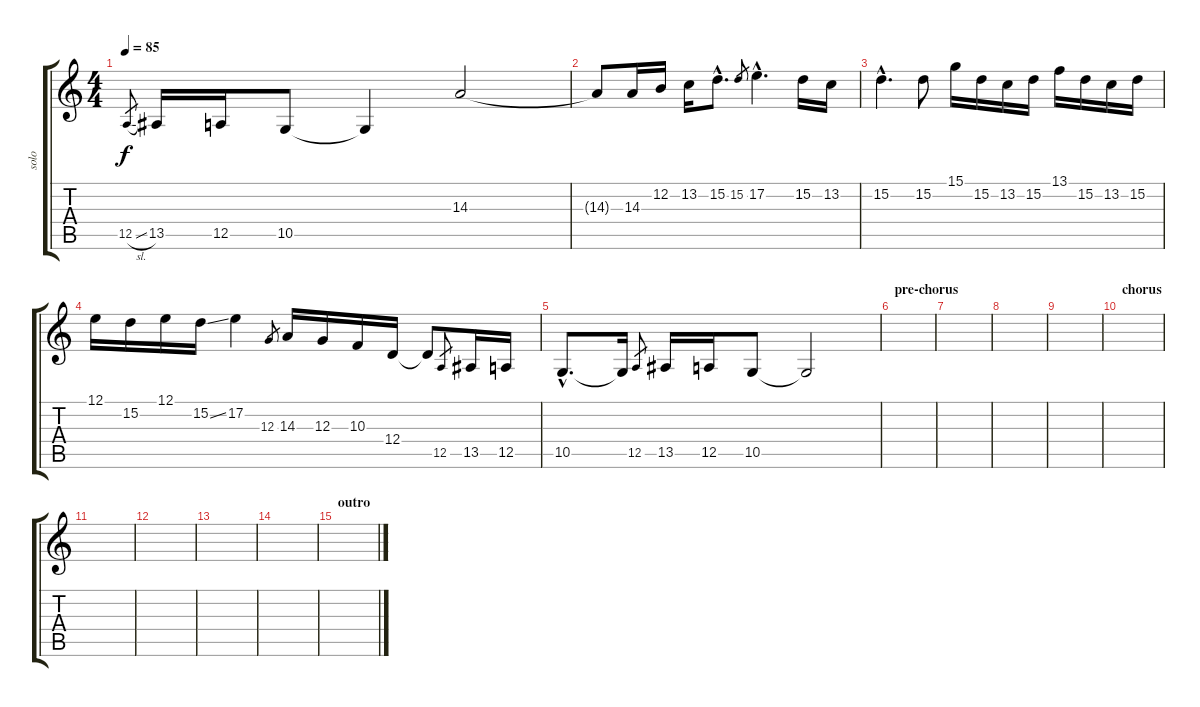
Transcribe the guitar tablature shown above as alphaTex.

\track ("solo" "solo") {instrument piccolo}
\staff {score tabs}
\tuning (E4 B3 G3 D3 A2 E2) {hide}
\ts (4 4)
\tempo 85
\clef g2
\ks c
12.5{sl}.8{gr dy f} 13.5.16 12.5.16 10.5.8 10.5{t}.4 14.3.2 |
14.3{t}.8 14.3.16 12.2.16 13.2.16 15.2{hac}.8{d} 15.2.8{gr} 17.2{hac}.4{d} 15.2.16 13.2.16 |
15.2{hac}.4{d} 15.2.8 15.1.16 15.2.16 13.2.16 15.2.16 13.1.16 15.2.16 13.2.16 15.2.16 |
12.1.16 15.2.16 12.1.16 15.2{ss}.16 17.2.4 12.3.8{gr} 14.3.16 12.3.16 10.3.16 12.4.16 12.4{t}.8 12.5.8{gr} 13.5.16 12.5.16 |
10.5{hac}.8{d} 10.5{t}.16 12.5.8{gr} 13.5.16 12.5.16 10.5.8 10.5{t}.2 |
\section ("" "pre-chorus")
|
|
|
|
\section ("" "chorus")
|
|
|
|
|
\section ("" "outro")
